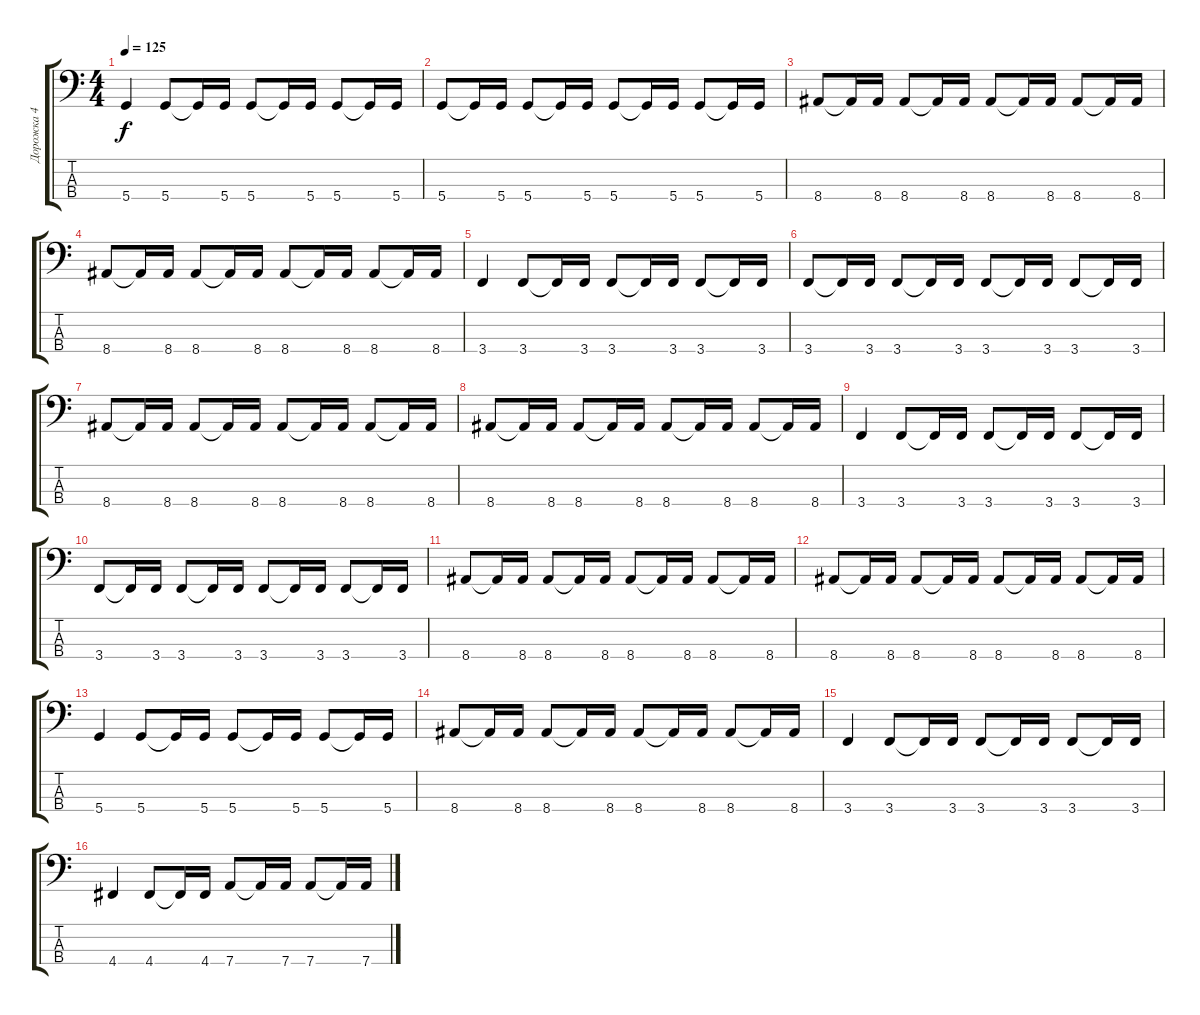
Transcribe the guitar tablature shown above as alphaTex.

\track ("Дорожка 4" "Дорожка 4") {instrument electricbassfinger}
\staff {score tabs}
\tuning (G2 D2 A1 D1) {hide}
\ts (4 4)
\tempo 125
\clef f4
\ks c
5.4.4{dy f} 5.4.8 5.4{t}.16 5.4.16 5.4.8 5.4{t}.16 5.4.16 5.4.8 5.4{t}.16 5.4.16 |
5.4.8 5.4{t}.16 5.4.16 5.4.8 5.4{t}.16 5.4.16 5.4.8 5.4{t}.16 5.4.16 5.4.8 5.4{t}.16 5.4.16 |
8.4.8 8.4{t}.16 8.4.16 8.4.8 8.4{t}.16 8.4.16 8.4.8 8.4{t}.16 8.4.16 8.4.8 8.4{t}.16 8.4.16 |
8.4.8 8.4{t}.16 8.4.16 8.4.8 8.4{t}.16 8.4.16 8.4.8 8.4{t}.16 8.4.16 8.4.8 8.4{t}.16 8.4.16 |
3.4.4 3.4.8 3.4{t}.16 3.4.16 3.4.8 3.4{t}.16 3.4.16 3.4.8 3.4{t}.16 3.4.16 |
3.4.8 3.4{t}.16 3.4.16 3.4.8 3.4{t}.16 3.4.16 3.4.8 3.4{t}.16 3.4.16 3.4.8 3.4{t}.16 3.4.16 |
8.4.8 8.4{t}.16 8.4.16 8.4.8 8.4{t}.16 8.4.16 8.4.8 8.4{t}.16 8.4.16 8.4.8 8.4{t}.16 8.4.16 |
8.4.8 8.4{t}.16 8.4.16 8.4.8 8.4{t}.16 8.4.16 8.4.8 8.4{t}.16 8.4.16 8.4.8 8.4{t}.16 8.4.16 |
3.4.4 3.4.8 3.4{t}.16 3.4.16 3.4.8 3.4{t}.16 3.4.16 3.4.8 3.4{t}.16 3.4.16 |
3.4.8 3.4{t}.16 3.4.16 3.4.8 3.4{t}.16 3.4.16 3.4.8 3.4{t}.16 3.4.16 3.4.8 3.4{t}.16 3.4.16 |
8.4.8 8.4{t}.16 8.4.16 8.4.8 8.4{t}.16 8.4.16 8.4.8 8.4{t}.16 8.4.16 8.4.8 8.4{t}.16 8.4.16 |
8.4.8 8.4{t}.16 8.4.16 8.4.8 8.4{t}.16 8.4.16 8.4.8 8.4{t}.16 8.4.16 8.4.8 8.4{t}.16 8.4.16 |
5.4.4 5.4.8 5.4{t}.16 5.4.16 5.4.8 5.4{t}.16 5.4.16 5.4.8 5.4{t}.16 5.4.16 |
8.4.8 8.4{t}.16 8.4.16 8.4.8 8.4{t}.16 8.4.16 8.4.8 8.4{t}.16 8.4.16 8.4.8 8.4{t}.16 8.4.16 |
3.4.4 3.4.8 3.4{t}.16 3.4.16 3.4.8 3.4{t}.16 3.4.16 3.4.8 3.4{t}.16 3.4.16 |
4.4.4 4.4.8 4.4{t}.16 4.4.16 7.4.8 7.4{t}.16 7.4.16 7.4.8 7.4{t}.16 7.4.16
